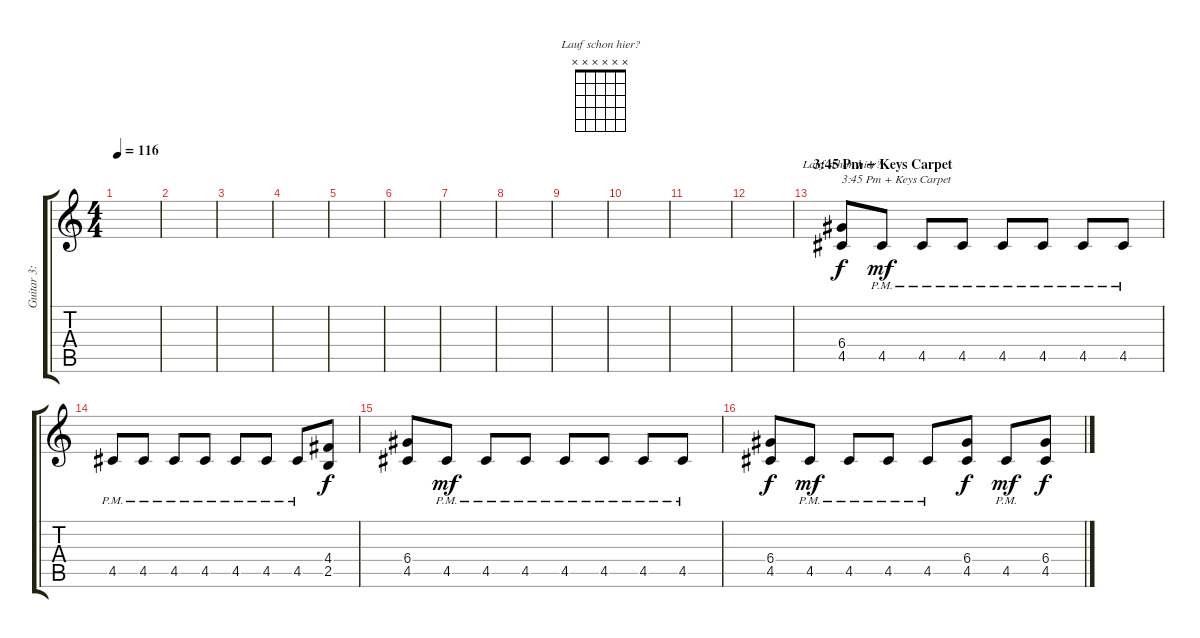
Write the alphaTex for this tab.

\track ("Guitar 3: Rhythm Double & Outro" "Guitar 3: ") {instrument overdrivenguitar}
\staff {score tabs}
\tuning (E4 B3 G3 D3 A2 E2) {hide}
\chord ("Lauf schon hier?" x x x x x x)
\ts (4 4)
\tempo 116
\clef g2
\ks c
|
|
|
|
|
|
|
|
|
|
|
|
\section ("" "3:45 Pm + Keys Carpet")
(6.4 4.5).8{ch "Lauf schon hier?" txt "3:45 Pm + Keys Carpet"} 4.5{pm}.8{dy mf} 4.5{pm}.8 4.5{pm}.8 4.5{pm}.8 4.5{pm}.8 4.5{pm}.8 4.5{pm}.8 |
4.5{pm}.8 4.5{pm}.8 4.5{pm}.8 4.5{pm}.8 4.5{pm}.8 4.5{pm}.8 4.5{pm}.8 (4.4 2.5).8{dy f} |
(6.4 4.5).8 4.5{pm}.8{dy mf} 4.5{pm}.8 4.5{pm}.8 4.5{pm}.8 4.5{pm}.8 4.5{pm}.8 4.5{pm}.8 |
(6.4 4.5).8{dy f} 4.5{pm}.8{dy mf} 4.5{pm}.8 4.5{pm}.8 4.5{pm}.8 (6.4 4.5).8{dy f} 4.5{pm}.8{dy mf} (6.4 4.5).8{dy f}
